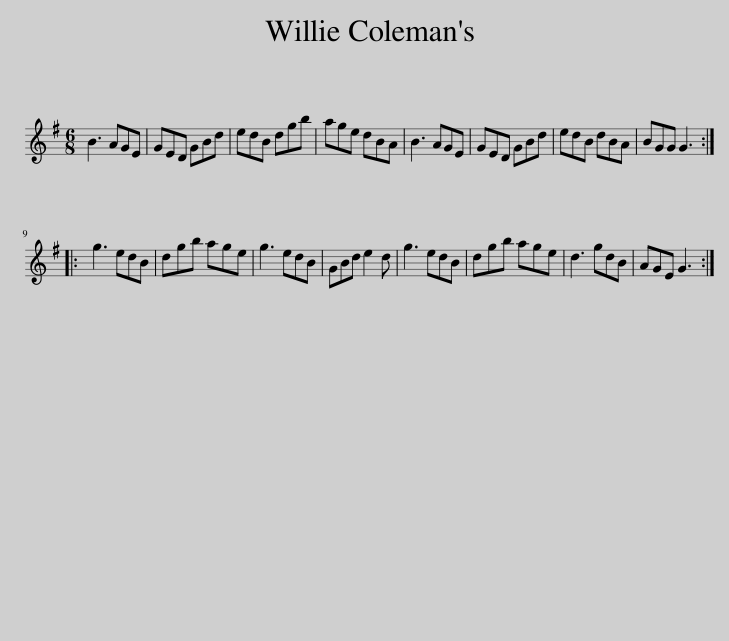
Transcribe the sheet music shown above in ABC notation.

X:1
L:1/8
M:6/8
I:linebreak $
K:G
V:1 treble
V:1
 B3 AGE | GED GBd | edB dgb | age dBA | B3 AGE | %5
 GED GBd | edB dBA | BGG G3 ::$ g3 edB | dgb age | %10
 g3 edB | GBd e2 d | g3 edB | dgb age | d3 gdB | %15
 AGE G3 :| %16
